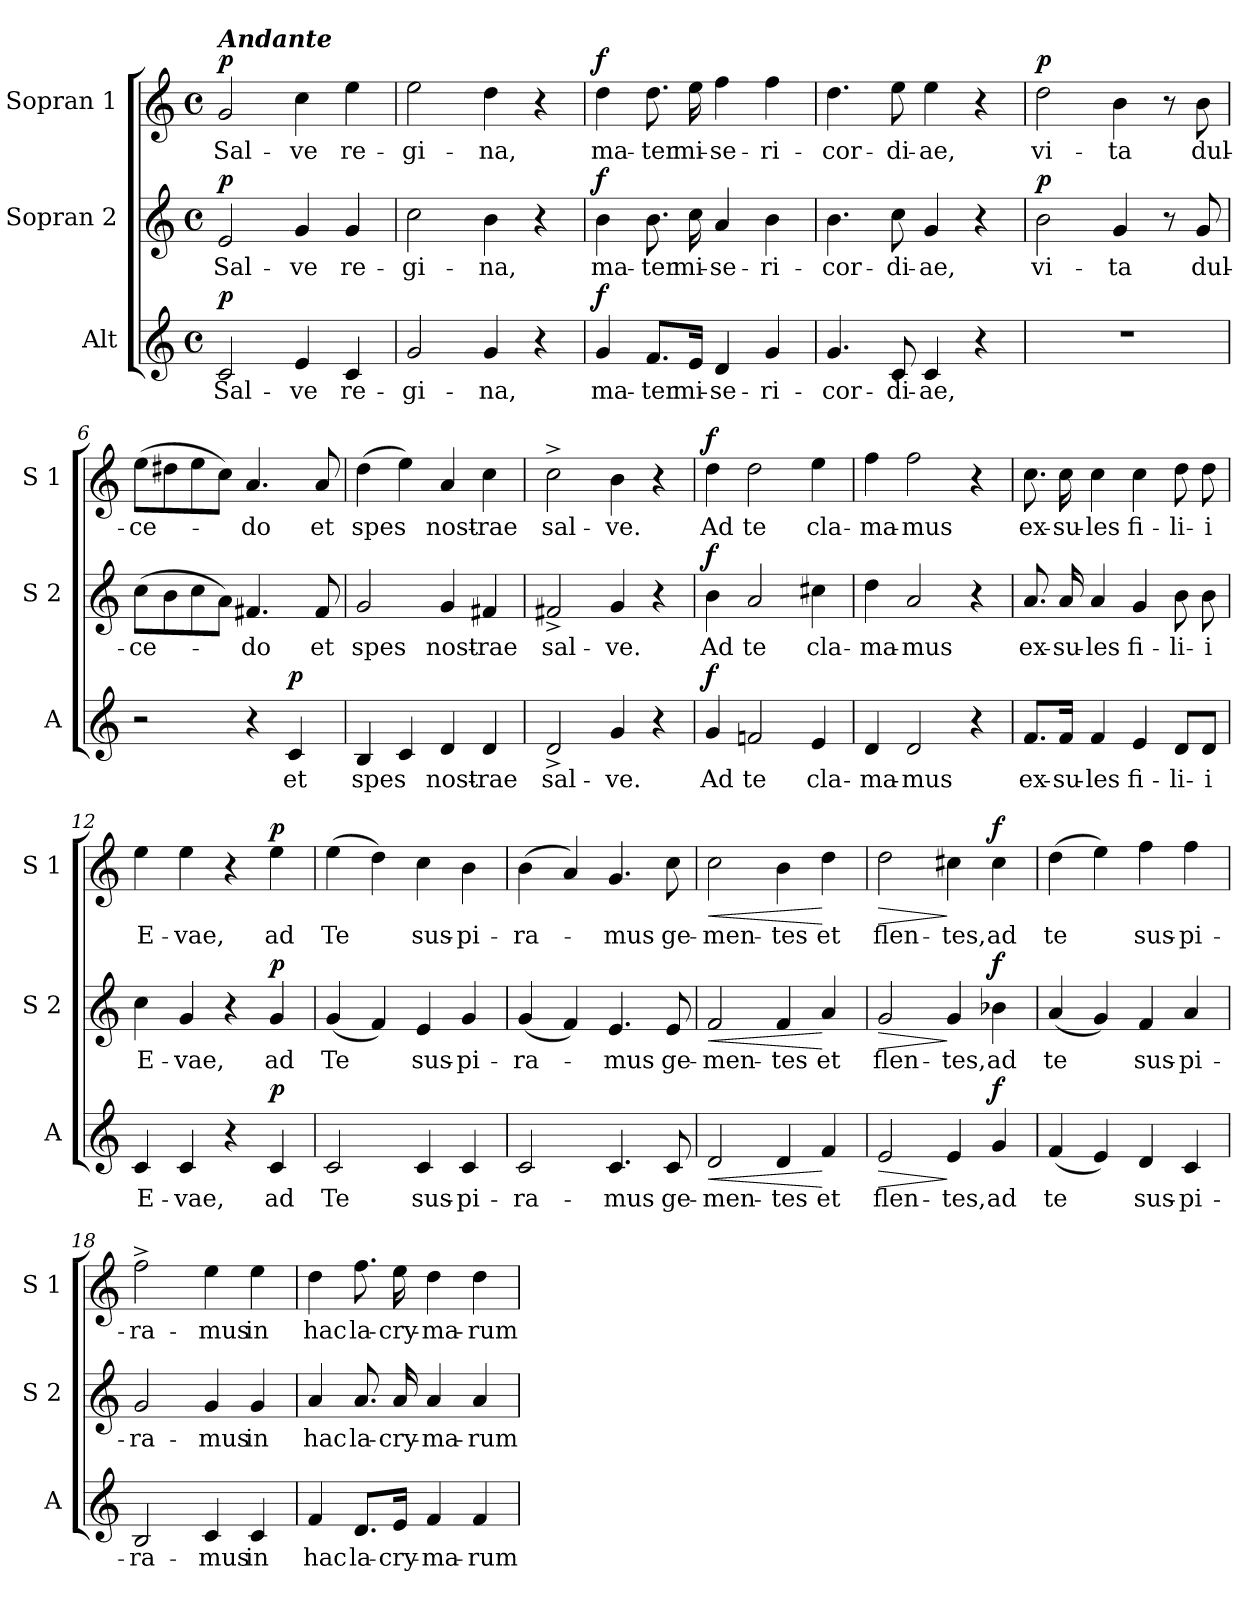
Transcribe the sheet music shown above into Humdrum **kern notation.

**kern	**text	**dynam	**kern	**text	**dynam	**kern	**text	**dynam
*part3	*part3	*part3	*part2	*part2	*part2	*part1	*part1	*part1
*staff3	*staff3	*staff3	*staff2	*staff2	*staff2	*staff1	*staff1	*staff1
*I"Alt	*	*	*I"Sopran 2	*	*	*I"Sopran 1	*	*
*I'A	*	*	*I'S 2	*	*	*I'S 1	*	*
*clefG2	*	*	*clefG2	*	*	*clefG2	*	*
*k[]	*	*	*k[]	*	*	*k[]	*	*
*C:	*	*	*C:	*	*	*C:	*	*
*M4/4	*	*	*M4/4	*	*	*M4/4	*	*
*met(c)	*	*	*met(c)	*	*	*met(c)	*	*
=1	=1	=1	=1	=1	=1	=1	=1	=1
!	!	!	!	!	!	!LO:TX:a:Bi:t=Andante	!	!
!	!LO:LY:b	!LO:DY:a	!	!LO:LY:b	!LO:DY:a	!	!LO:LY:b	!LO:DY:a
2c/	Sal-	p	2e/	Sal-	p	2g/	Sal-	p
!	!LO:LY:b	!	!	!LO:LY:b	!	!	!LO:LY:b	!
4e/	-ve	.	4g/	-ve	.	4cc\	-ve	.
!	!LO:LY:b	!	!	!LO:LY:b	!	!	!LO:LY:b	!
4c/	re-	.	4g/	re-	.	4ee\	re-	.
=2	=2	=2	=2	=2	=2	=2	=2	=2
!	!LO:LY:b	!	!	!LO:LY:b	!	!	!LO:LY:b	!
2g/	-gi-	.	2cc\	-gi-	.	2ee\	-gi-	.
!	!LO:LY:b	!	!	!LO:LY:b	!	!	!LO:LY:b	!
4g/	-na,	.	4b\	-na,	.	4dd\	-na,	.
4r	.	.	4r	.	.	4r	.	.
=3	=3	=3	=3	=3	=3	=3	=3	=3
!	!LO:LY:b	!LO:DY:a	!	!LO:LY:b	!LO:DY:a	!	!LO:LY:b	!LO:DY:a
4g/	ma-	f	4b\	ma-	f	4dd\	ma-	f
!	!LO:LY:b	!	!	!LO:LY:b	!	!	!LO:LY:b	!
8.f/L	-ter	.	8.b\	-ter	.	8.dd\	-ter	.
!	!LO:LY:b	!	!	!LO:LY:b	!	!	!LO:LY:b	!
16e/Jk	mi-	.	16cc\	mi-	.	16ee\	mi-	.
!	!LO:LY:b	!	!	!LO:LY:b	!	!	!LO:LY:b	!
4d/	-se-	.	4a/	-se-	.	4ff\	-se-	.
!	!LO:LY:b	!	!	!LO:LY:b	!	!	!LO:LY:b	!
4g/	-ri-	.	4b\	-ri-	.	4ff\	-ri-	.
=4	=4	=4	=4	=4	=4	=4	=4	=4
!	!LO:LY:b	!	!	!LO:LY:b	!	!	!LO:LY:b	!
4.g/	-cor-	.	4.b\	-cor-	.	4.dd\	-cor-	.
!	!LO:LY:b	!	!	!LO:LY:b	!	!	!LO:LY:b	!
8c/	-di-	.	8cc\	-di-	.	8ee\	-di-	.
!	!LO:LY:b	!	!	!LO:LY:b	!	!	!LO:LY:b	!
4c/	-ae,	.	4g/	-ae,	.	4ee\	-ae,	.
4r	.	.	4r	.	.	4r	.	.
=5	=5	=5	=5	=5	=5	=5	=5	=5
!	!	!	!	!LO:LY:b	!LO:DY:a	!	!LO:LY:b	!LO:DY:a
1r	.	.	2b\	vi-	p	2dd\	vi-	p
!	!	!	!	!LO:LY:b	!	!	!LO:LY:b	!
.	.	.	4g/	-ta	.	4b\	-ta	.
.	.	.	8r	.	.	8r	.	.
!	!	!	!	!LO:LY:b	!	!	!LO:LY:b	!
.	.	.	8g/	dul-	.	8b\	dul-	.
!!LO:LB:g=z
=6	=6	=6	=6	=6	=6	=6	=6	=6
!	!	!	!	!LO:LY:b	!	!	!LO:LY:b	!
2r	.	.	(>8cc\L	-ce-	.	(>8ee\L	-ce-	.
.	.	.	8b\	.	.	8dd#X\	.	.
.	.	.	8cc\	.	.	8ee\	.	.
.	.	.	8a\J)	.	.	8cc\J)	.	.
!	!	!	!	!LO:LY:b	!	!	!LO:LY:b	!
4r	.	.	4.f#X/	-do	.	4.a/	-do	.
!	!LO:LY:b	!LO:DY:a	!	!	!	!	!	!
4c/	et	p	.	.	.	.	.	.
!	!	!	!	!LO:LY:b	!	!	!LO:LY:b	!
.	.	.	8f#/	et	.	8a/	et	.
=7	=7	=7	=7	=7	=7	=7	=7	=7
!	!LO:LY:b	!	!	!LO:LY:b	!	!	!LO:LY:b	!
4B/	spes	.	2g/	spes	.	(>4dd\	spes	.
4c/	.	.	.	.	.	4ee\)	.	.
!	!LO:LY:b	!	!	!LO:LY:b	!	!	!LO:LY:b	!
4d/	nost-	.	4g/	nost-	.	4a/	nost-	.
!	!LO:LY:b	!	!	!LO:LY:b	!	!	!LO:LY:b	!
4d/	-rae	.	4f#X/	-rae	.	4cc\	-rae	.
=8	=8	=8	=8	=8	=8	=8	=8	=8
!	!LO:LY:b	!	!	!LO:LY:b	!	!	!LO:LY:b	!
2d^</	sal-	.	2f#X^</	sal-	.	2cc^>\	sal-	.
!	!LO:LY:b	!	!	!LO:LY:b	!	!	!LO:LY:b	!
4g/	-ve.	.	4g/	-ve.	.	4b\	-ve.	.
4r	.	.	4r	.	.	4r	.	.
=9	=9	=9	=9	=9	=9	=9	=9	=9
!	!LO:LY:b	!LO:DY:a	!	!LO:LY:b	!LO:DY:a	!	!LO:LY:b	!LO:DY:a
4g/	Ad	f	4b\	Ad	f	4dd\	Ad	f
!	!LO:LY:b	!	!	!LO:LY:b	!	!	!LO:LY:b	!
2fn/	te	.	2a/	te	.	2dd\	te	.
!	!LO:LY:b	!	!	!LO:LY:b	!	!	!LO:LY:b	!
4e/	cla-	.	4cc#X\	cla-	.	4ee\	cla-	.
=10	=10	=10	=10	=10	=10	=10	=10	=10
!	!LO:LY:b	!	!	!LO:LY:b	!	!	!LO:LY:b	!
4d/	-ma-	.	4dd\	-ma-	.	4ff\	-ma-	.
!	!LO:LY:b	!	!	!LO:LY:b	!	!	!LO:LY:b	!
2d/	-mus	.	2a/	-mus	.	2ff\	-mus	.
4r	.	.	4r	.	.	4r	.	.
!!LO:LB:g=z
=11	=11	=11	=11	=11	=11	=11	=11	=11
!	!LO:LY:b	!	!	!LO:LY:b	!	!	!LO:LY:b	!
8.f/L	ex-	.	8.a/	ex-	.	8.cc\	ex-	.
!	!LO:LY:b	!	!	!LO:LY:b	!	!	!LO:LY:b	!
16f/Jk	-su-	.	16a/	-su-	.	16cc\	-su-	.
!	!LO:LY:b	!	!	!LO:LY:b	!	!	!LO:LY:b	!
4f/	-les	.	4a/	-les	.	4cc\	-les	.
!	!LO:LY:b	!	!	!LO:LY:b	!	!	!LO:LY:b	!
4e/	fi-	.	4g/	fi-	.	4cc\	fi-	.
!	!LO:LY:b	!	!	!LO:LY:b	!	!	!LO:LY:b	!
8d/L	-li-	.	8b\	-li-	.	8dd\	-li-	.
!	!LO:LY:b	!	!	!LO:LY:b	!	!	!LO:LY:b	!
8d/J	-i	.	8b\	-i	.	8dd\	-i	.
=12	=12	=12	=12	=12	=12	=12	=12	=12
!	!LO:LY:b	!	!	!LO:LY:b	!	!	!LO:LY:b	!
4c/	E-	.	4cc\	E-	.	4ee\	E-	.
!	!LO:LY:b	!	!	!LO:LY:b	!	!	!LO:LY:b	!
4c/	-vae,	.	4g/	-vae,	.	4ee\	-vae,	.
4r	.	.	4r	.	.	4r	.	.
!	!LO:LY:b	!LO:DY:a	!	!LO:LY:b	!LO:DY:a	!	!LO:LY:b	!LO:DY:a
4c/	ad	p	4g/	ad	p	4ee\	ad	p
=13	=13	=13	=13	=13	=13	=13	=13	=13
!	!LO:LY:b	!	!	!LO:LY:b	!	!	!LO:LY:b	!
2c/	Te	.	(<4g/	Te	.	(>4ee\	Te	.
.	.	.	4f/)	.	.	4dd\)	.	.
!	!LO:LY:b	!	!	!LO:LY:b	!	!	!LO:LY:b	!
4c/	sus-	.	4e/	sus-	.	4cc\	sus-	.
!	!LO:LY:b	!	!	!LO:LY:b	!	!	!LO:LY:b	!
4c/	-pi-	.	4g/	-pi-	.	4b\	-pi-	.
=14	=14	=14	=14	=14	=14	=14	=14	=14
!	!LO:LY:b	!	!	!LO:LY:b	!	!	!LO:LY:b	!
2c/	-ra-	.	(<4g/	-ra-	.	(>4b\	-ra-	.
.	.	.	4f/)	.	.	4a/)	.	.
!	!LO:LY:b	!	!	!LO:LY:b	!	!	!LO:LY:b	!
4.c/	-mus	.	4.e/	-mus	.	4.g/	-mus	.
!	!LO:LY:b	!	!	!LO:LY:b	!	!	!LO:LY:b	!
8c/	ge-	.	8e/	ge-	.	8cc\	ge-	.
=15	=15	=15	=15	=15	=15	=15	=15	=15
!	!LO:LY:b	!LO:HP:b	!	!LO:LY:b	!LO:HP:b	!	!LO:LY:b	!LO:HP:b
2d/	-men-	<	2f/	-men-	<	2cc\	-men-	<
!	!LO:LY:b	!	!	!LO:LY:b	!	!	!LO:LY:b	!
4d/	-tes	.	4f/	-tes	.	4b\	-tes	.
!	!LO:LY:b	!	!	!LO:LY:b	!	!	!LO:LY:b	!
4f/	et	[	4a/	et	[	4dd\	et	[
!!LO:PB:g=z
=16	=16	=16	=16	=16	=16	=16	=16	=16
!	!LO:LY:b	!LO:HP:b	!	!LO:LY:b	!LO:HP:b	!	!LO:LY:b	!LO:HP:b
2e/	flen-	>	2g/	flen-	>	2dd\	flen-	>
!	!LO:LY:b	!	!	!LO:LY:b	!	!	!LO:LY:b	!
4e/	-tes,	]	4g/	-tes,	]	4cc#X\	-tes,	]
!	!LO:LY:b	!LO:DY:a	!	!LO:LY:b	!LO:DY:a	!	!LO:LY:b	!LO:DY:a
4g/	ad	f	4b-X\	ad	f	4cc#\	ad	f
=17	=17	=17	=17	=17	=17	=17	=17	=17
!	!LO:LY:b	!	!	!LO:LY:b	!	!	!LO:LY:b	!
(<4f/	te	.	(<4a/	te	.	(>4dd\	te	.
4e/)	.	.	4g/)	.	.	4ee\)	.	.
!	!LO:LY:b	!	!	!LO:LY:b	!	!	!LO:LY:b	!
4d/	sus-	.	4f/	sus-	.	4ff\	sus-	.
!	!LO:LY:b	!	!	!LO:LY:b	!	!	!LO:LY:b	!
4c/	-pi-	.	4a/	-pi-	.	4ff\	-pi-	.
=18	=18	=18	=18	=18	=18	=18	=18	=18
!	!LO:LY:b	!	!	!LO:LY:b	!	!	!LO:LY:b	!
2B/	-ra-	.	2g/	-ra-	.	2ff^>\	-ra-	.
!	!LO:LY:b	!	!	!LO:LY:b	!	!	!LO:LY:b	!
4c/	-mus	.	4g/	-mus	.	4ee\	-mus	.
!	!LO:LY:b	!	!	!LO:LY:b	!	!	!LO:LY:b	!
4c/	in	.	4g/	in	.	4ee\	in	.
=19	=19	=19	=19	=19	=19	=19	=19	=19
!	!LO:LY:b	!	!	!LO:LY:b	!	!	!LO:LY:b	!
4f/	hac	.	4a/	hac	.	4dd\	hac	.
!	!LO:LY:b	!	!	!LO:LY:b	!	!	!LO:LY:b	!
8.d/L	la-	.	8.a/	la-	.	8.ff\	la-	.
!	!LO:LY:b	!	!	!LO:LY:b	!	!	!LO:LY:b	!
16e/Jk	-cry-	.	16a/	-cry-	.	16ee\	-cry-	.
!	!LO:LY:b	!	!	!LO:LY:b	!	!	!LO:LY:b	!
4f/	-ma-	.	4a/	-ma-	.	4dd\	-ma-	.
!	!LO:LY:b	!	!	!LO:LY:b	!	!	!LO:LY:b	!
4f/	-rum	.	4a/	-rum	.	4dd\	-rum	.
=	=	=	=	=	=	=	=	=
*-	*-	*-	*-	*-	*-	*-	*-	*-
